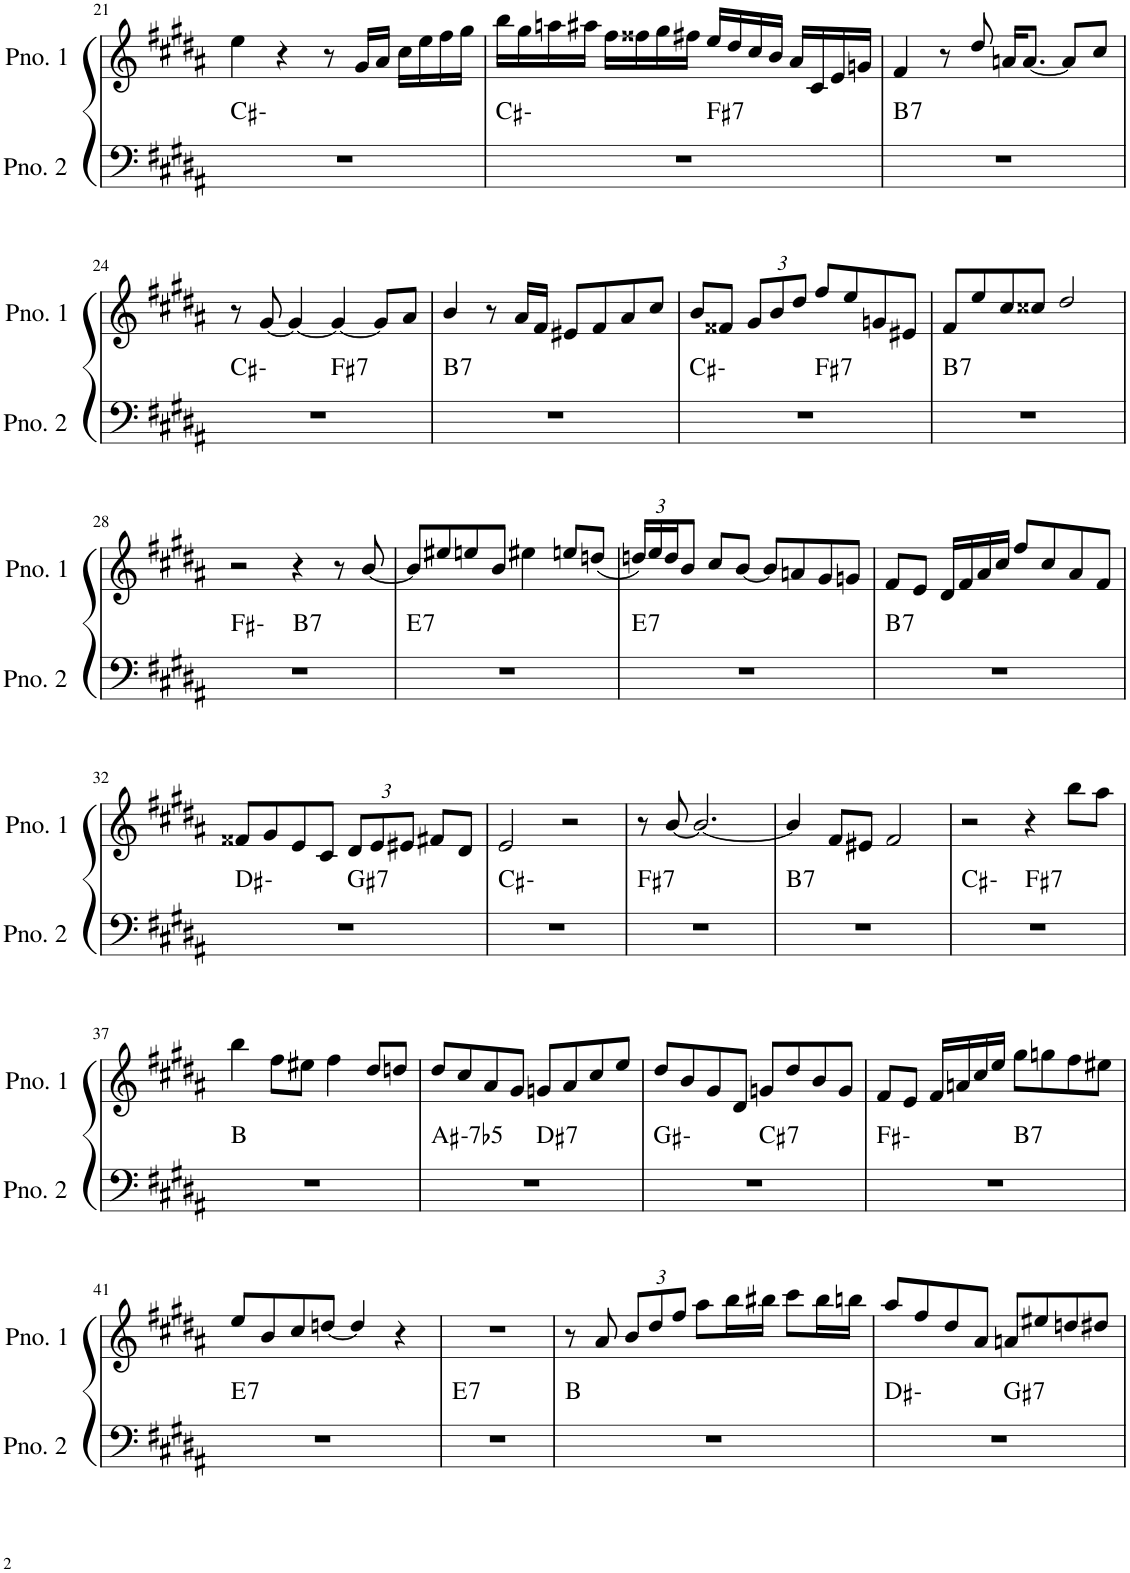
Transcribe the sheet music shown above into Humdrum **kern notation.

**kern	**harte	**kern
*part2	*part2	*part1
*staff2	*	*staff1
*I"ピアノ 2	*	*I"ピアノ 1
!!LO:PB:g=z
*clefF4	*	*clefG2
*k[f#c#g#d#a#]	*	*k[f#c#g#d#a#]
*M4/4	*	*M4/4
=21	=21	=21
1r	C#:min	4ee\
.	.	4r
.	.	8r
.	.	16g#/LL
.	.	16a#/JJ
.	.	16cc#\LL
.	.	16ee\
.	.	16ff#\
.	.	16gg#\JJ
=22	=22	=22
*^	*	*
1r	2ryy	C#:min	16bb\LL
.	.	.	16gg#\
.	.	.	16aan\
.	.	.	16aa#X\JJ
.	.	.	16ff#\LL
.	.	.	16ff##X\
.	.	.	16gg#\
.	.	.	16ff#X\JJ
!	!	!LO:H:kt=7	!
.	2ryy	F#:7	16ee/LL
.	.	.	16dd#/
.	.	.	16cc#/
.	.	.	16b/JJ
.	.	.	16a#/LL
.	.	.	16c#/
.	.	.	16e/
.	.	.	16gn/JJ
=23	=23	=23	=23
!	!	!LO:H:kt=7	!
*v	*v	*	*
1r	B:7	4f#/
.	.	8r
.	.	8dd#/
.	.	16an/KL
.	.	[8.a/J
.	.	8a/L]
.	.	8cc#/J
!!LO:LB:g=z
=24	=24	=24
*^	*	*
1r	2ryy	C#:min	8r
.	.	.	[8g#/
.	.	.	4g#/_
!	!	!LO:H:kt=7	!
.	2ryy	F#:7	4g#/_
.	.	.	8g#/L]
.	.	.	8a#/J
=25	=25	=25	=25
!	!	!LO:H:kt=7	!
*v	*v	*	*
1r	B:7	4b/
.	.	8r
.	.	16a#/LL
.	.	16f#/JJ
.	.	8e#X/L
.	.	8f#/
.	.	8a#/
.	.	8cc#/J
=26	=26	=26
*^	*	*
1r	2ryy	C#:min	8b/L
.	.	.	8f##X/J
*	*	*	*Xbrackettup
.	.	.	12g#/L
.	.	.	12b/
.	.	.	12dd#/J
!	!	!LO:H:kt=7	!
.	2ryy	F#:7	8ff#/L
.	.	.	8ee/
.	.	.	8gn/
.	.	.	8e#X/J
=27	=27	=27	=27
!	!	!LO:H:kt=7	!
*v	*v	*	*
1r	B:7	8f#/L
.	.	8ee/
.	.	8cc#/
.	.	8cc##X/J
.	.	2dd#/
!!LO:LB:g=z
=28	=28	=28
*^	*	*
1r	2ryy	F#:min	2r
!	!	!LO:H:kt=7	!
.	2ryy	B:7	4r
.	.	.	8r
.	.	.	[8b/
=29	=29	=29	=29
!	!	!LO:H:kt=7	!
*v	*v	*	*
1r	E:7	8b/L]
.	.	8ee#X/
.	.	8een/
.	.	8b/J
.	.	4ee#X\
.	.	8een/L
.	.	(8ddn/J
=30	=30	=30
!	!LO:H:kt=7	!
1r	E:7	24ddn/LL)
.	.	24ee/
.	.	24dd/J
.	.	8b/J
.	.	8cc#/L
.	.	[8b/J
.	.	8b/L]
.	.	8an/
.	.	8g#/
.	.	8gn/J
=31	=31	=31
!	!LO:H:kt=7	!
1r	B:7	8f#/L
.	.	8e/J
.	.	16d#/LL
.	.	16f#/
.	.	16a#/
.	.	16cc#/JJ
.	.	8ff#/L
.	.	8cc#/
.	.	8a#/
.	.	8f#/J
!!LO:LB:g=z
=32	=32	=32
*^	*	*
1r	2ryy	D#:min	8f##X/L
.	.	.	8g#/
.	.	.	8e/
.	.	.	8c#/J
!	!	!LO:H:kt=7	!
.	2ryy	G#:7	12d#/L
.	.	.	12e/
.	.	.	12e#X/J
.	.	.	8f#X/L
.	.	.	8d#/J
*v	*v	*	*
=33	=33	=33
1r	C#:min	2e/
.	.	2r
=34	=34	=34
!	!LO:H:kt=7	!
1r	F#:7	8r
.	.	[8b/
.	.	2.b/_
=35	=35	=35
!	!LO:H:kt=7	!
1r	B:7	4b/]
.	.	8f#/L
.	.	8e#X/J
.	.	2f#/
=36	=36	=36
*^	*	*
1r	2ryy	C#:min	2r
!	!	!LO:H:kt=7	!
.	2ryy	F#:7	4r
.	.	.	8bb\L
.	.	.	8aa#\J
*v	*v	*	*
!!LO:LB:g=z
=37	=37	=37
1r	B:maj	4bb\
.	.	8ff#\L
.	.	8ee#X\J
.	.	4ff#\
.	.	8dd#/L
.	.	8ddn/J
=38	=38	=38
!	!LO:H:kt=-7b5	!
*^	*	*
1r	2ryy	A#:hdim7	8dd#/L
.	.	.	8cc#/
.	.	.	8a#/
.	.	.	8g#/J
!	!	!LO:H:kt=7	!
.	2ryy	D#:7	8gn/L
.	.	.	8a#/
.	.	.	8cc#/
.	.	.	8ee/J
=39	=39	=39	=39
1r	2ryy	G#:min	8dd#/L
.	.	.	8b/
.	.	.	8g#/
.	.	.	8d#/J
!	!	!LO:H:kt=7	!
.	2ryy	C#:7	8gn/L
.	.	.	8dd#/
.	.	.	8b/
.	.	.	8g/J
=40	=40	=40	=40
1r	2ryy	F#:min	8f#/L
.	.	.	8e/J
.	.	.	16f#/LL
.	.	.	16an/
.	.	.	16cc#/
.	.	.	16ee/JJ
!	!	!LO:H:kt=7	!
.	2ryy	B:7	8gg#\L
.	.	.	8ggn\
.	.	.	8ff#\
.	.	.	8ee#X\J
!!LO:LB:g=z
=41	=41	=41	=41
!	!	!LO:H:kt=7	!
*v	*v	*	*
1r	E:7	8ee/L
.	.	8b/
.	.	8cc#/
.	.	[8ddn/J
.	.	4dd/]
.	.	4r
=42	=42	=42
!	!LO:H:kt=7	!
1r	E:7	1r
=43	=43	=43
1r	B:maj	8r
.	.	8a#/
.	.	12b/L
.	.	12dd#/
.	.	12ff#/J
.	.	8aa#\L
.	.	16bb\L
.	.	16bb#X\JJ
.	.	8ccc#\L
.	.	16bb#\L
.	.	16bbn\JJ
=44	=44	=44
*^	*	*
1r	2ryy	D#:min	8aa#/L
.	.	.	8ff#/
.	.	.	8dd#/
.	.	.	8a#/J
!	!	!LO:H:kt=7	!
.	2ryy	G#:7	8an/L
.	.	.	8ee#X/
.	.	.	8ddn/
.	.	.	8dd#X/J
*v	*v	*	*
=	=	=
*-	*-	*-
